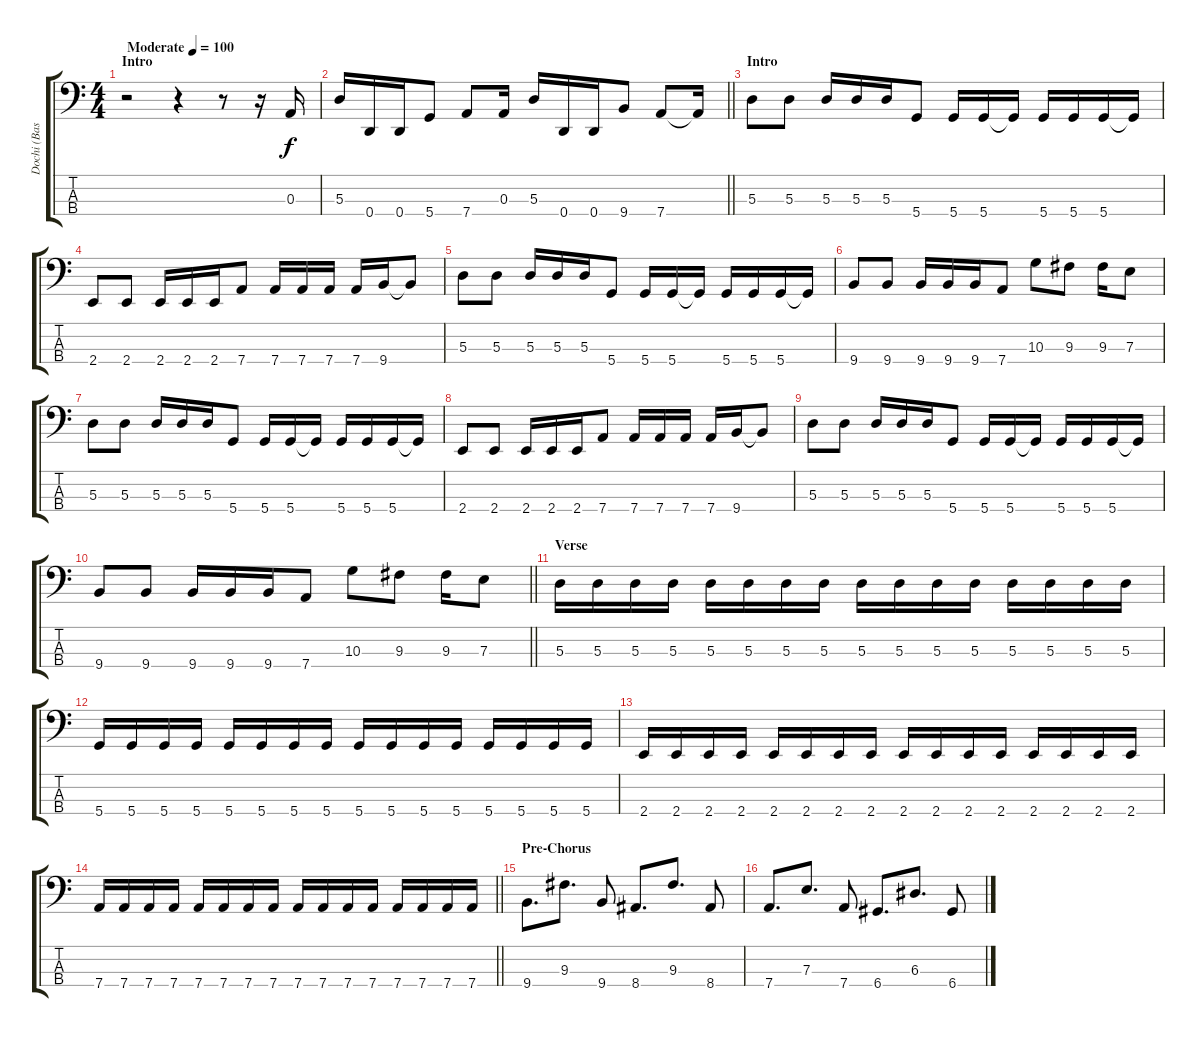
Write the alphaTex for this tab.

\track ("Dochi (Bass)" "Dochi (Bas") {instrument electricbasspick}
\staff {score tabs}
\tuning (G2 D2 A1 D1) {hide}
\ts (4 4)
\section ("" "Intro")
\tempo (100 "Moderate")
\clef f4
\ks c
r.2{dy f instrument electricbasspick} r.4 r.8 r.16 0.3.16 |
\barLineRight lightlight
5.3.16 0.4.16 0.4.16 5.4.8 7.4.8 0.3.16 5.3.16 0.4.16 0.4.16 9.4.8 7.4.8 7.4{t}.16 |
\section ("" "Intro")
5.3.8 5.3.8 5.3.16 5.3.16 5.3.16 5.4.8 5.4.16 5.4.16 5.4{t}.16 5.4.16 5.4.16 5.4.16 5.4{t}.16 |
2.4.8 2.4.8 2.4.16 2.4.16 2.4.16 7.4.8 7.4.16 7.4.16 7.4.16 7.4.16 9.4.16 9.4{t}.8 |
5.3.8 5.3.8 5.3.16 5.3.16 5.3.16 5.4.8 5.4.16 5.4.16 5.4{t}.16 5.4.16 5.4.16 5.4.16 5.4{t}.16 |
9.4.8 9.4.8 9.4.16 9.4.16 9.4.16 7.4.8 10.3.8 9.3.8 9.3.16 7.3.8 |
5.3.8 5.3.8 5.3.16 5.3.16 5.3.16 5.4.8 5.4.16 5.4.16 5.4{t}.16 5.4.16 5.4.16 5.4.16 5.4{t}.16 |
2.4.8 2.4.8 2.4.16 2.4.16 2.4.16 7.4.8 7.4.16 7.4.16 7.4.16 7.4.16 9.4.16 9.4{t}.8 |
5.3.8 5.3.8 5.3.16 5.3.16 5.3.16 5.4.8 5.4.16 5.4.16 5.4{t}.16 5.4.16 5.4.16 5.4.16 5.4{t}.16 |
\barLineRight lightlight
9.4.8 9.4.8 9.4.16 9.4.16 9.4.16 7.4.8 10.3.8 9.3.8 9.3.16 7.3.8 |
\section ("" "Verse")
5.3.16 5.3.16 5.3.16 5.3.16 5.3.16 5.3.16 5.3.16 5.3.16 5.3.16 5.3.16 5.3.16 5.3.16 5.3.16 5.3.16 5.3.16 5.3.16 |
5.4.16 5.4.16 5.4.16 5.4.16 5.4.16 5.4.16 5.4.16 5.4.16 5.4.16 5.4.16 5.4.16 5.4.16 5.4.16 5.4.16 5.4.16 5.4.16 |
2.4.16 2.4.16 2.4.16 2.4.16 2.4.16 2.4.16 2.4.16 2.4.16 2.4.16 2.4.16 2.4.16 2.4.16 2.4.16 2.4.16 2.4.16 2.4.16 |
\barLineRight lightlight
7.4.16 7.4.16 7.4.16 7.4.16 7.4.16 7.4.16 7.4.16 7.4.16 7.4.16 7.4.16 7.4.16 7.4.16 7.4.16 7.4.16 7.4.16 7.4.16 |
\section ("" "Pre-Chorus")
9.4.8{d} 9.3.8{d} 9.4.8 8.4.8{d} 9.3.8{d} 8.4.8 |
7.4.8{d} 7.3.8{d} 7.4.8 6.4.8{d} 6.3.8{d} 6.4.8
